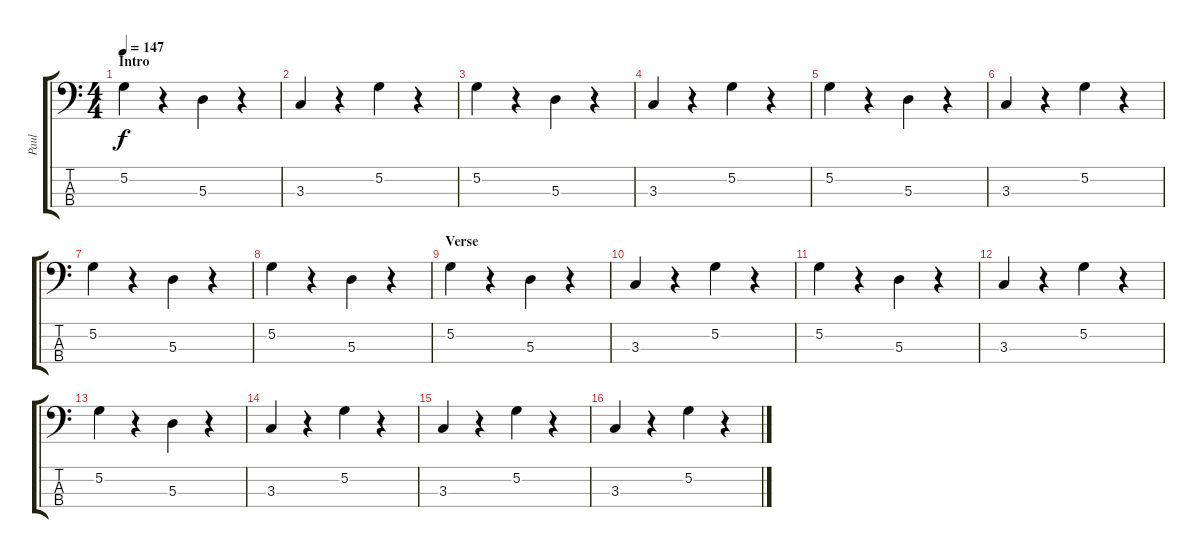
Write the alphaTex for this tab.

\track ("Paul" "Paul") {instrument acousticguitarnylon}
\staff {score tabs}
\tuning (G2 D2 A1 E1) {hide}
\ts (4 4)
\section ("" "Intro")
\tempo 147
\clef f4
\ks c
5.2.4{dy f volume 14 balance 10 instrument electricbassfinger} r.4 5.3.4 r.4 |
3.3.4 r.4 5.2.4 r.4 |
5.2.4 r.4 5.3.4 r.4 |
3.3.4 r.4 5.2.4 r.4 |
5.2.4 r.4 5.3.4 r.4 |
3.3.4 r.4 5.2.4 r.4 |
5.2.4 r.4 5.3.4 r.4 |
5.2.4 r.4 5.3.4 r.4 |
\section ("" "Verse")
5.2.4 r.4 5.3.4 r.4 |
3.3.4 r.4 5.2.4 r.4 |
5.2.4 r.4 5.3.4 r.4 |
3.3.4 r.4 5.2.4 r.4 |
5.2.4 r.4 5.3.4 r.4 |
3.3.4 r.4 5.2.4 r.4 |
3.3.4 r.4 5.2.4 r.4 |
3.3.4 r.4 5.2.4 r.4
